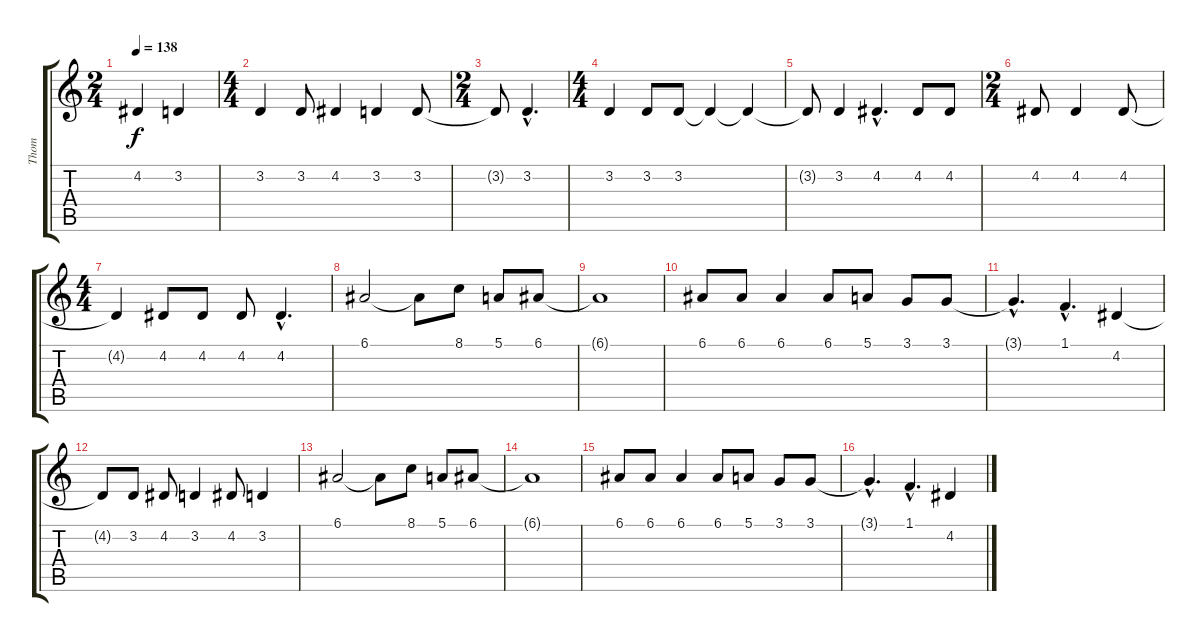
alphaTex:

\track ("Thom" "Thom") {instrument stringensemble1}
\staff {score tabs}
\tuning (E4 B3 G3 D3 A2 E2) {hide}
\ts (2 4)
\tempo 138
\clef g2
\ks c
4.2.4{dy f} 3.2.4 |
\ts (4 4)
3.2.4 3.2.8 4.2.4 3.2.4 3.2.8 |
\ts (2 4)
3.2{t}.8 3.2{hac}.4{d} |
\ts (4 4)
3.2.4 3.2.8 3.2.8 3.2{t}.4 3.2{t}.4 |
3.2{t}.8 3.2.4 4.2{hac}.4{d} 4.2.8 4.2.8 |
\ts (2 4)
4.2.8 4.2.4 4.2.8 |
\ts (4 4)
4.2{t}.4 4.2.8 4.2.8 4.2.8 4.2{hac}.4{d} |
6.1.2 6.1{t}.8 8.1.8 5.1.8 6.1.8 |
6.1{t}.1 |
6.1.8 6.1.8 6.1.4 6.1.8 5.1.8 3.1.8 3.1.8 |
3.1{hac t}.4{d} 1.1{hac}.4{d} 4.2.4 |
4.2{t}.8 3.2.8 4.2.8 3.2.4 4.2.8 3.2.4 |
6.1.2 6.1{t}.8 8.1.8 5.1.8 6.1.8 |
6.1{t}.1 |
6.1.8 6.1.8 6.1.4 6.1.8 5.1.8 3.1.8 3.1.8 |
3.1{hac t}.4{d} 1.1{hac}.4{d} 4.2.4
